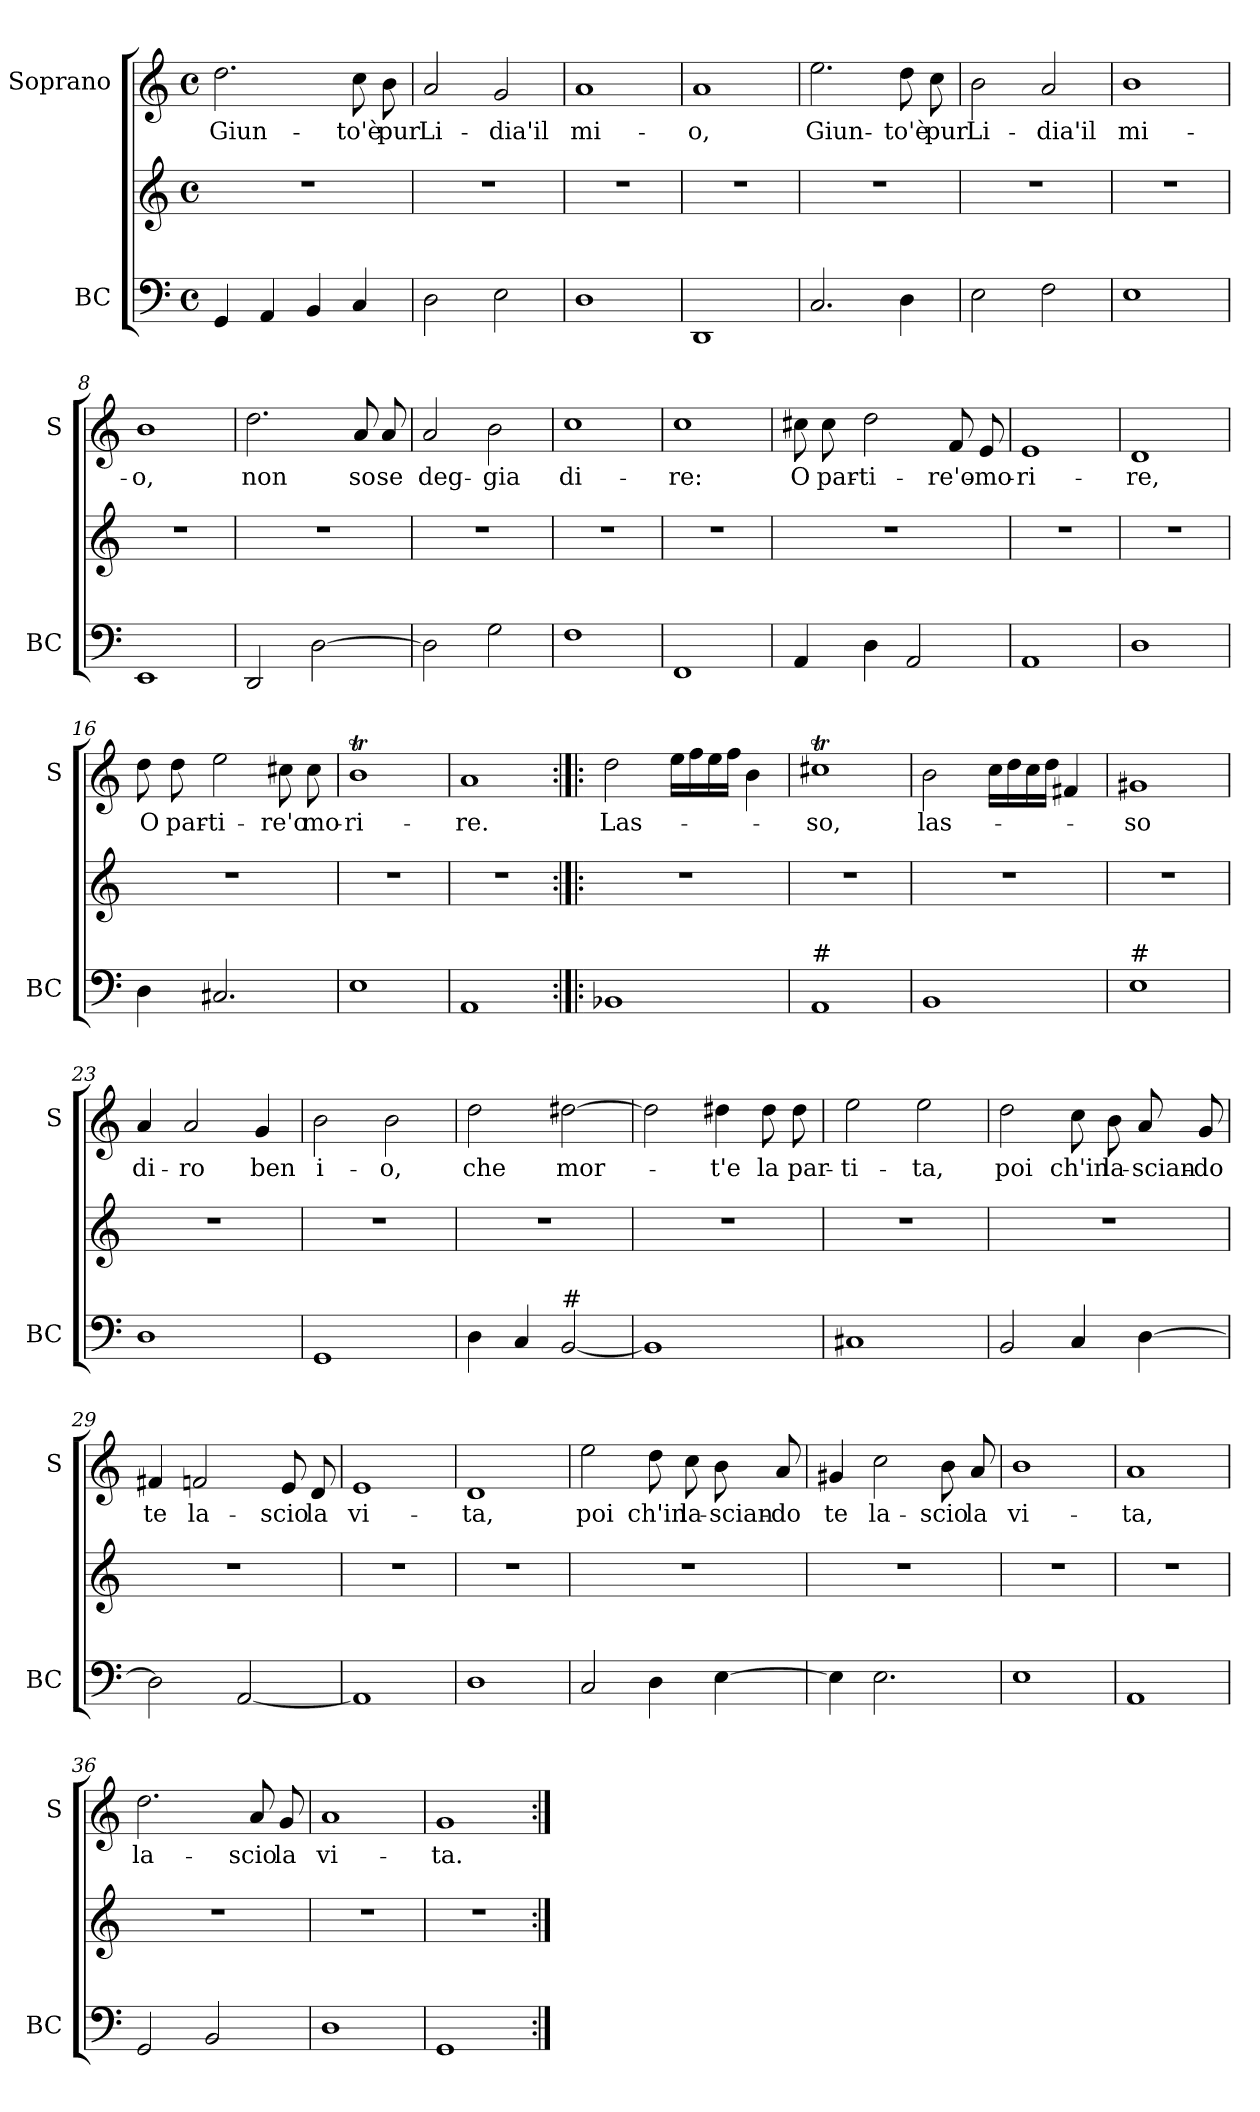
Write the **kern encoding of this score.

**kern	**kern	**kern	**text
*part2	*part2	*part1	*part1
*staff3	*staff2	*staff1	*staff1
*I"BC	*	*I"Soprano	*
*I'BC	*	*I'S	*
*clefF4	*clefG2	*clefG2	*
*k[]	*k[]	*k[]	*
*C:	*C:	*C:	*
*M4/4	*M4/4	*M4/4	*
*met(c)	*met(c)	*met(c)	*
=1	=1	=1	=1
!	!	!	!LO:LY:b
4GG/	1r	2.dd\	Giun-
4AA/	.	.	.
4BB/	.	.	.
!	!	!	!LO:LY:b
4C/	.	8cc\	-to'è
!	!	!	!LO:LY:b
.	.	8b\	pur
=2	=2	=2	=2
!	!	!	!LO:LY:b
2D\	1r	2a/	Li-
!	!	!	!LO:LY:b
2E\	.	2g/	-dia'il
=3	=3	=3	=3
!	!	!	!LO:LY:b
1D	1r	1a	mi-
=4	=4	=4	=4
!	!	!	!LO:LY:b
1DD	1r	1a	-o,
=5	=5	=5	=5
!	!	!	!LO:LY:b
2.C/	1r	2.ee\	Giun-
!	!	!	!LO:LY:b
4D\	.	8dd\	-to'è
!	!	!	!LO:LY:b
.	.	8cc\	pur
=6	=6	=6	=6
!	!	!	!LO:LY:b
2E\	1r	2b\	Li-
!	!	!	!LO:LY:b
2F\	.	2a/	-dia'il
!!LO:LB:g=z
=7	=7	=7	=7
!	!	!	!LO:LY:b
1E	1r	1b	mi-
=8	=8	=8	=8
!	!	!	!LO:LY:b
1EE	1r	1b	-o,
=9	=9	=9	=9
!	!	!	!LO:LY:b
2DD/	1r	2.dd\	non
[2D\	.	.	.
!	!	!	!LO:LY:b
.	.	8a/	so
!	!	!	!LO:LY:b
.	.	8a/	se
=10	=10	=10	=10
!	!	!	!LO:LY:b
2D\]	1r	2a/	deg-
!	!	!	!LO:LY:b
2G\	.	2b\	-gia
=11	=11	=11	=11
!	!	!	!LO:LY:b
1F	1r	1cc	di-
=12	=12	=12	=12
!	!	!	!LO:LY:b
1FF	1r	1cc	-re:
!!LO:LB:g=z
=13	=13	=13	=13
!	!	!	!LO:LY:b
4AA/	1r	8cc#X\	O
!	!	!	!LO:LY:b
.	.	8cc#\	par-
!	!	!	!LO:LY:b
4D\	.	2dd\	-ti-
2AA/	.	.	.
!	!	!	!LO:LY:b
.	.	8f/	-re'o-
!	!	!	!LO:LY:b
.	.	8e/	-mo-
=14	=14	=14	=14
!	!	!	!LO:LY:b
1AA	1r	1e	-ri-
=15	=15	=15	=15
!	!	!	!LO:LY:b
1D	1r	1d	-re,
=16	=16	=16	=16
!	!	!	!LO:LY:b
4D\	1r	8dd\	O
!	!	!	!LO:LY:b
.	.	8dd\	par-
!	!	!	!LO:LY:b
2.C#X/	.	2ee\	-ti-
!	!	!	!LO:LY:b
.	.	8cc#X\	-re'o
!	!	!	!LO:LY:b
.	.	8cc#\	mo-
=17	=17	=17	=17
!	!	!	!LO:LY:b
1E	1r	1bt	-ri-
=18	=18	=18	=18
!	!	!	!LO:LY:b
1AA	1r	1a	-re.
!!LO:PB:g=z
=19:|!|:	=19:|!|:	=19:|!|:	=19:|!|:
!	!	!	!LO:LY:b
1BB-X	1r	2dd\	Las-
.	.	16ee\LL	.
.	.	16ff\	.
.	.	16ee\	.
.	.	16ff\JJ	.
.	.	4b\	.
=20	=20	=20	=20
!LO:TX:a:t=#	!	!	!
!	!	!	!LO:LY:b
1AA	1r	1cc#Xt	-so,
=21	=21	=21	=21
!	!	!	!LO:LY:b
1BB	1r	2b\	las-
.	.	16cc\LL	.
.	.	16dd\	.
.	.	16cc\	.
.	.	16dd\JJ	.
.	.	4f#X/	.
=22	=22	=22	=22
!LO:TX:a:t=#	!	!	!
!	!	!	!LO:LY:b
1E	1r	1g#X	-so
=23	=23	=23	=23
!	!	!	!LO:LY:b
1D	1r	4a/	di-
!	!	!	!LO:LY:b
.	.	2a/	-ro
!	!	!	!LO:LY:b
.	.	4g/	ben
!!LO:LB:g=z
=24	=24	=24	=24
!	!	!	!LO:LY:b
1GG	1r	2b\	i-
!	!	!	!LO:LY:b
.	.	2b\	-o,
=25	=25	=25	=25
!	!	!	!LO:LY:b
4D\	1r	2dd\	che
4C/	.	.	.
!LO:TX:a:t=#	!	!	!
!	!	!	!LO:LY:b
[2BB/	.	[2dd#X\	mor-
=26	=26	=26	=26
1BB]	1r	2dd#\]	.
!	!	!	!LO:LY:b
.	.	4dd#X\	-t'e
!	!	!	!LO:LY:b
.	.	8dd#\	la
!	!	!	!LO:LY:b
.	.	8dd#\	par-
=27	=27	=27	=27
!	!	!	!LO:LY:b
1C#X	1r	2ee\	-ti-
!	!	!	!LO:LY:b
.	.	2ee\	-ta,
=28	=28	=28	=28
!	!	!	!LO:LY:b
2BB/	1r	2dd\	poi
!	!	!	!LO:LY:b
4C/	.	8cc\	ch'in
!	!	!	!LO:LY:b
.	.	8b\	la-
!	!	!	!LO:LY:b
[4D\	.	8a/	-scian-
!	!	!	!LO:LY:b
.	.	8g/	-do
!!LO:LB:g=z
=29	=29	=29	=29
!	!	!	!LO:LY:b
2D\]	1r	4f#X/	te
!	!	!	!LO:LY:b
.	.	2fn/	la-
[2AA/	.	.	.
!	!	!	!LO:LY:b
.	.	8e/	-scio
!	!	!	!LO:LY:b
.	.	8d/	la
=30	=30	=30	=30
!	!	!	!LO:LY:b
1AA]	1r	1e	vi-
=31	=31	=31	=31
!	!	!	!LO:LY:b
1D	1r	1d	-ta,
=32	=32	=32	=32
!	!	!	!LO:LY:b
2C/	1r	2ee\	poi
!	!	!	!LO:LY:b
4D\	.	8dd\	ch'in
!	!	!	!LO:LY:b
.	.	8cc\	la-
!	!	!	!LO:LY:b
[4E\	.	8b\	-scian-
!	!	!	!LO:LY:b
.	.	8a/	-do
=33	=33	=33	=33
!	!	!	!LO:LY:b
4E\]	1r	4g#X/	te
!	!	!	!LO:LY:b
2.E\	.	2cc\	la-
!	!	!	!LO:LY:b
.	.	8b\	-scio
!	!	!	!LO:LY:b
.	.	8a/	la
!!LO:LB:g=z
=34	=34	=34	=34
!	!	!	!LO:LY:b
1E	1r	1b	vi-
=35	=35	=35	=35
!	!	!	!LO:LY:b
1AA	1r	1a	-ta,
=36	=36	=36	=36
!	!	!	!LO:LY:b
2GG/	1r	2.dd\	la-
2BB/	.	.	.
!	!	!	!LO:LY:b
.	.	8a/	-scio
!	!	!	!LO:LY:b
.	.	8g/	la
=37	=37	=37	=37
!	!	!	!LO:LY:b
1D	1r	1a	vi-
=38	=38	=38	=38
!	!	!	!LO:LY:b
1GG	1r	1g	-ta.
=:|!	=:|!	=:|!	=:|!
*-	*-	*-	*-
